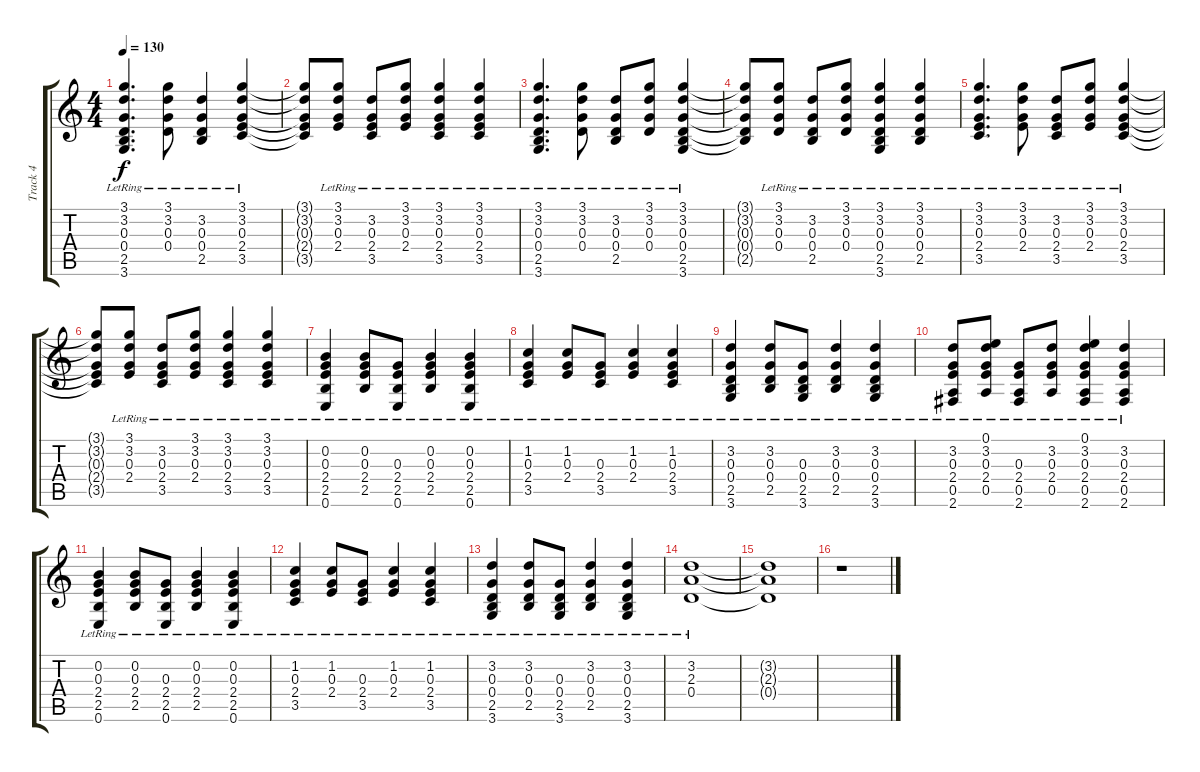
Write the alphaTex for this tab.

\track ("Track 4" "Track 4") {instrument acousticguitarsteel}
\staff {score tabs}
\tuning (E4 B3 G3 D3 A2 E2) {hide}
\ts (4 4)
\tempo 130
\clef g2
\ks c
(3.1{lr} 3.2{lr} 0.3{lr} 0.4{lr} 2.5{lr} 3.6{lr}).4{d dy f} (3.1{lr} 3.2{lr} 0.3{lr} 0.4{lr}).8 (3.2{lr} 0.3{lr} 0.4{lr} 2.5{lr}).4 (3.1{lr} 3.2{lr} 0.3{lr} 2.4{lr} 3.5{lr}).4 |
(3.1{t} 3.2{t} 0.3{t} 2.4{t} 3.5{t}).8 (3.1{lr} 3.2{lr} 0.3{lr} 2.4{lr}).8 (3.2{lr} 0.3{lr} 2.4{lr} 3.5{lr}).8 (3.1{lr} 3.2{lr} 0.3{lr} 2.4{lr}).8 (3.1{lr} 3.2{lr} 0.3{lr} 2.4{lr} 3.5{lr}).4 (3.1{lr} 3.2{lr} 0.3{lr} 2.4{lr} 3.5{lr}).4 |
(3.1{lr} 3.2{lr} 0.3{lr} 0.4{lr} 2.5{lr} 3.6{lr}).4{d} (3.1{lr} 3.2{lr} 0.3{lr} 0.4{lr}).8 (3.2{lr} 0.3{lr} 0.4{lr} 2.5{lr}).8 (3.1{lr} 3.2{lr} 0.3{lr} 0.4{lr}).8 (3.1{lr} 3.2{lr} 0.3{lr} 0.4{lr} 2.5{lr} 3.6{lr}).4 |
(3.1{t} 3.2{t} 0.3{t} 0.4{t} 2.5{t}).8 (3.1{lr} 3.2{lr} 0.3{lr} 0.4{lr}).8 (3.2{lr} 0.3{lr} 0.4{lr} 2.5{lr}).8 (3.1{lr} 3.2{lr} 0.3{lr} 0.4{lr}).8 (3.1{lr} 3.2{lr} 0.3{lr} 0.4{lr} 2.5{lr} 3.6{lr}).4 (3.1{lr} 3.2{lr} 0.3{lr} 0.4{lr} 2.5{lr}).4 |
(3.1{lr} 3.2{lr} 0.3{lr} 2.4{lr} 3.5{lr}).4{d} (3.1{lr} 3.2{lr} 0.3{lr} 2.4{lr}).8 (3.2{lr} 0.3{lr} 2.4{lr} 3.5{lr}).8 (3.1{lr} 3.2{lr} 0.3{lr} 2.4{lr}).8 (3.1{lr} 3.2{lr} 0.3{lr} 2.4{lr} 3.5{lr}).4 |
(3.1{t} 3.2{t} 0.3{t} 2.4{t} 3.5{t}).8 (3.1{lr} 3.2{lr} 0.3{lr} 2.4{lr}).8 (3.2{lr} 0.3{lr} 2.4{lr} 3.5{lr}).8 (3.1{lr} 3.2{lr} 0.3{lr} 2.4{lr}).8 (3.1{lr} 3.2{lr} 0.3{lr} 2.4{lr} 3.5{lr}).4 (3.1{lr} 3.2{lr} 0.3{lr} 2.4{lr} 3.5{lr}).4 |
(0.2{lr} 0.3{lr} 2.4{lr} 2.5{lr} 0.6{lr}).4 (0.2{lr} 0.3{lr} 2.4{lr} 2.5{lr}).8 (0.3{lr} 2.4{lr} 2.5{lr} 0.6{lr}).8 (0.2{lr} 0.3{lr} 2.4{lr} 2.5{lr}).4 (0.2{lr} 0.3{lr} 2.4{lr} 2.5{lr} 0.6{lr}).4 |
(1.2{lr} 0.3{lr} 2.4{lr} 3.5{lr}).4 (1.2{lr} 0.3{lr} 2.4{lr}).8 (0.3{lr} 2.4{lr} 3.5{lr}).8 (1.2{lr} 0.3{lr} 2.4{lr}).4 (1.2{lr} 0.3{lr} 2.4{lr} 3.5{lr}).4 |
(3.2{lr} 0.3{lr} 0.4{lr} 2.5{lr} 3.6{lr}).4 (3.2{lr} 0.3{lr} 0.4{lr} 2.5{lr}).8 (0.3{lr} 0.4{lr} 2.5{lr} 3.6{lr}).8 (3.2{lr} 0.3{lr} 0.4{lr} 2.5{lr}).4 (3.2{lr} 0.3{lr} 0.4{lr} 2.5{lr} 3.6{lr}).4 |
(3.2{lr} 0.3{lr} 2.4{lr} 0.5{lr} 2.6{lr}).8 (0.1{lr} 3.2{lr} 0.3{lr} 2.4{lr} 0.5{lr}).8 (0.3{lr} 2.4{lr} 0.5{lr} 2.6{lr}).8 (3.2{lr} 0.3{lr} 2.4{lr} 0.5{lr}).8 (0.1{lr} 3.2{lr} 0.3{lr} 2.4{lr} 0.5{lr} 2.6{lr}).4 (3.2{lr} 0.3{lr} 2.4{lr} 0.5{lr} 2.6{lr}).4 |
(0.2{lr} 0.3{lr} 2.4{lr} 2.5{lr} 0.6{lr}).4 (0.2{lr} 0.3{lr} 2.4{lr} 2.5{lr}).8 (0.3{lr} 2.4{lr} 2.5{lr} 0.6{lr}).8 (0.2{lr} 0.3{lr} 2.4{lr} 2.5{lr}).4 (0.2{lr} 0.3{lr} 2.4{lr} 2.5{lr} 0.6{lr}).4 |
(1.2{lr} 0.3{lr} 2.4{lr} 3.5{lr}).4 (1.2{lr} 0.3{lr} 2.4{lr}).8 (0.3{lr} 2.4{lr} 3.5{lr}).8 (1.2{lr} 0.3{lr} 2.4{lr}).4 (1.2{lr} 0.3{lr} 2.4{lr} 3.5{lr}).4 |
(3.2{lr} 0.3{lr} 0.4{lr} 2.5{lr} 3.6{lr}).4 (3.2{lr} 0.3{lr} 0.4{lr} 2.5{lr}).8 (0.3{lr} 0.4{lr} 2.5{lr} 3.6{lr}).8 (3.2{lr} 0.3{lr} 0.4{lr} 2.5{lr}).4 (3.2{lr} 0.3{lr} 0.4{lr} 2.5 3.6).4 |
(3.2{lr} 2.3{lr} 0.4{lr}).1 |
(3.2{t} 2.3{t} 0.4{t}).1 |
r.1
